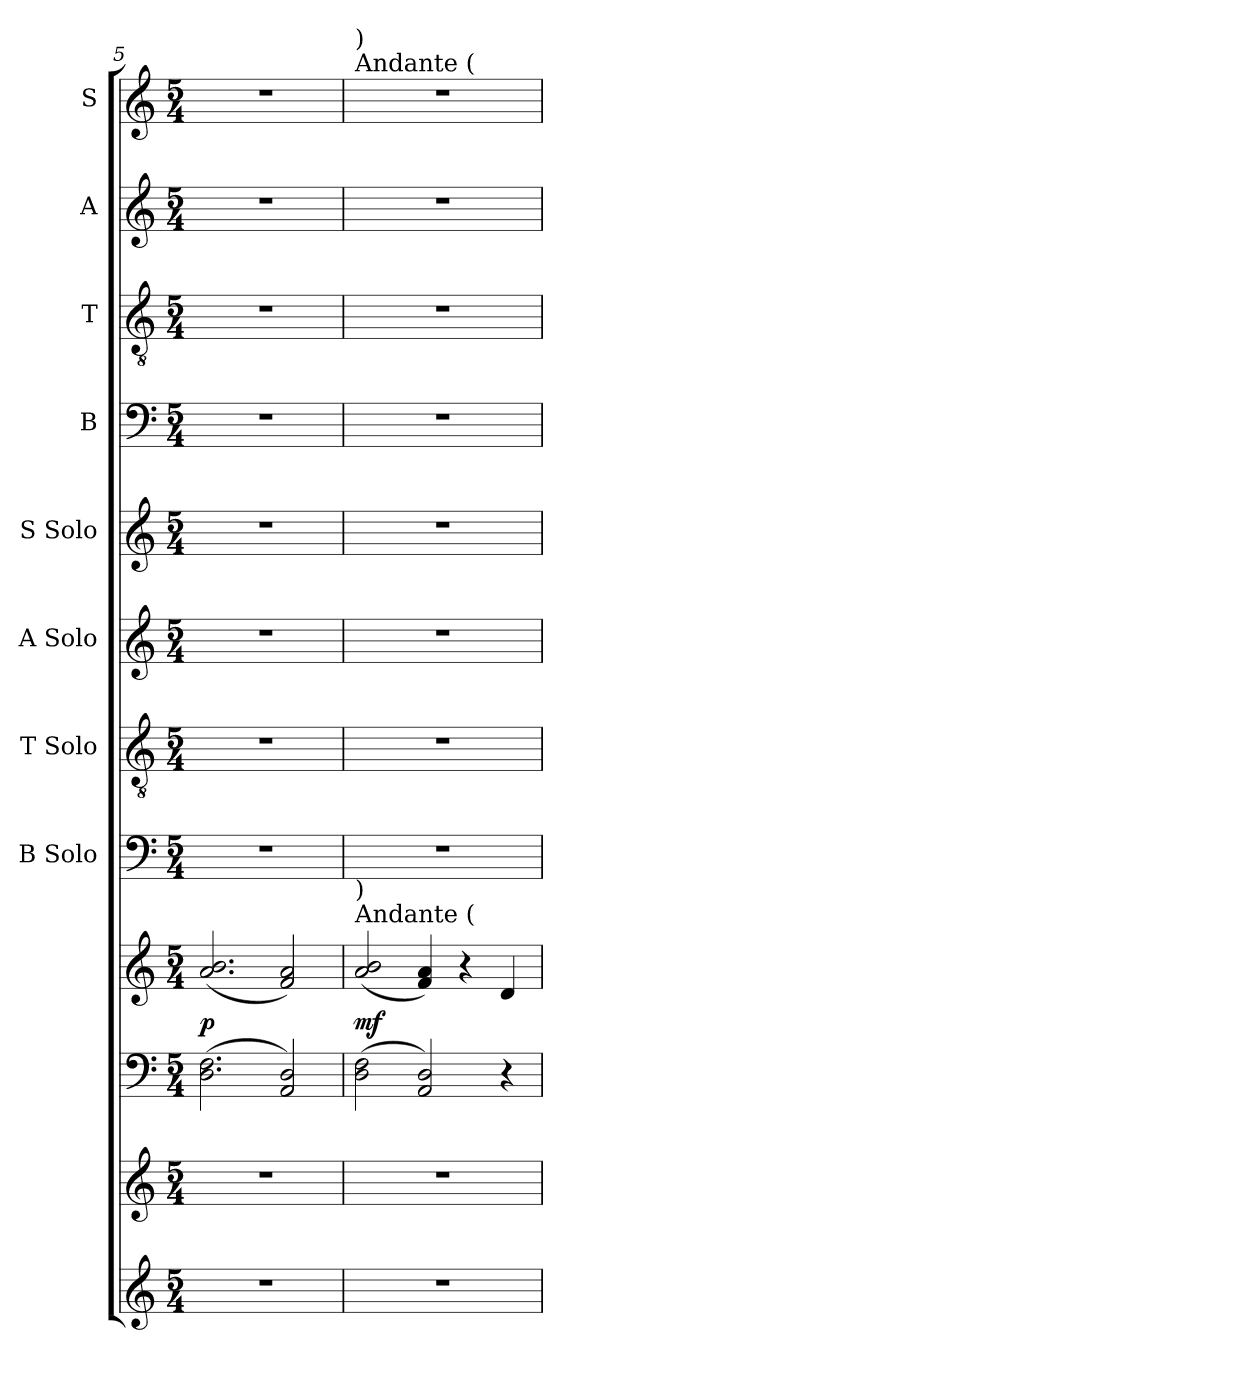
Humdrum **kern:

**kern	**kern	**kern	**dynam	**kern	**kern	**kern	**kern	**kern	**kern	**kern	**kern	**kern
*part12	*part11	*part10	*part10	*part9	*part8	*part7	*part6	*part5	*part4	*part3	*part2	*part1
*staff12	*staff11	*staff10	*staff10	*staff9	*staff8	*staff7	*staff6	*staff5	*staff4	*staff3	*staff2	*staff1
*	*	*	*	*	*I"B Solo	*I"T Solo	*I"A Solo	*I"S Solo	*I"B	*I"T	*I"A	*I"S
*clefG2	*clefG2	*clefF4	*	*clefG2	*clefF4	*clefGv2	*clefG2	*clefG2	*clefF4	*clefGv2	*clefG2	*clefG2
*k[]	*k[]	*k[]	*	*k[]	*k[]	*k[]	*k[]	*k[]	*k[]	*k[]	*k[]	*k[]
*C:	*C:	*C:	*	*C:	*C:	*C:	*C:	*C:	*C:	*C:	*C:	*C:
*M5/4	*M5/4	*M5/4	*	*M5/4	*M5/4	*M5/4	*M5/4	*M5/4	*M5/4	*M5/4	*M5/4	*M5/4
=5	=5	=5	=5	=5	=5	=5	=5	=5	=5	=5	=5	=5
!	!	!	!LO:DY:a	!	!LO:N:vis=1	!LO:N:vis=1	!LO:N:vis=1	!LO:N:vis=1	!LO:N:vis=1	!LO:N:vis=1	!LO:N:vis=1	!LO:N:vis=1
4%5r	4%5r	(>2.D\ 2.F\	p	(<2.a/ 2.b/	4%5r	4%5r	4%5r	4%5r	4%5r	4%5r	4%5r	4%5r
.	.	2AA/ 2D/)	.	2f/ 2a/)	.	.	.	.	.	.	.	.
=6	=6	=6	=6	=6	=6	=6	=6	=6	=6	=6	=6	=6
*	*	*	*	*MM100	*	*	*	*	*	*	*	*MM100
!	!	!	!	!	!	!	!	!	!	!	!	!LO:TX:a:t=Andante (
!	!	!	!	!	!	!	!	!	!	!	!	!LO:TX:a:t=)
!	!	!	!	!LO:TX:a:t=Andante (	!	!	!	!	!	!	!	!
!	!	!	!	!LO:TX:a:t=)	!	!	!	!	!	!	!	!
!	!	!	!LO:DY:a	!	!LO:N:vis=1	!LO:N:vis=1	!LO:N:vis=1	!LO:N:vis=1	!LO:N:vis=1	!LO:N:vis=1	!LO:N:vis=1	!LO:N:vis=1
4%5r	4%5r	(>2D\ 2F\	mf	(<2a/ 2b/	4%5r	4%5r	4%5r	4%5r	4%5r	4%5r	4%5r	4%5r
.	.	2AA/ 2D/)	.	4f/ 4a/)	.	.	.	.	.	.	.	.
.	.	.	.	4r	.	.	.	.	.	.	.	.
.	.	4r	.	4d/	.	.	.	.	.	.	.	.
=	=	=	=	=	=	=	=	=	=	=	=	=
*-	*-	*-	*-	*-	*-	*-	*-	*-	*-	*-	*-	*-
